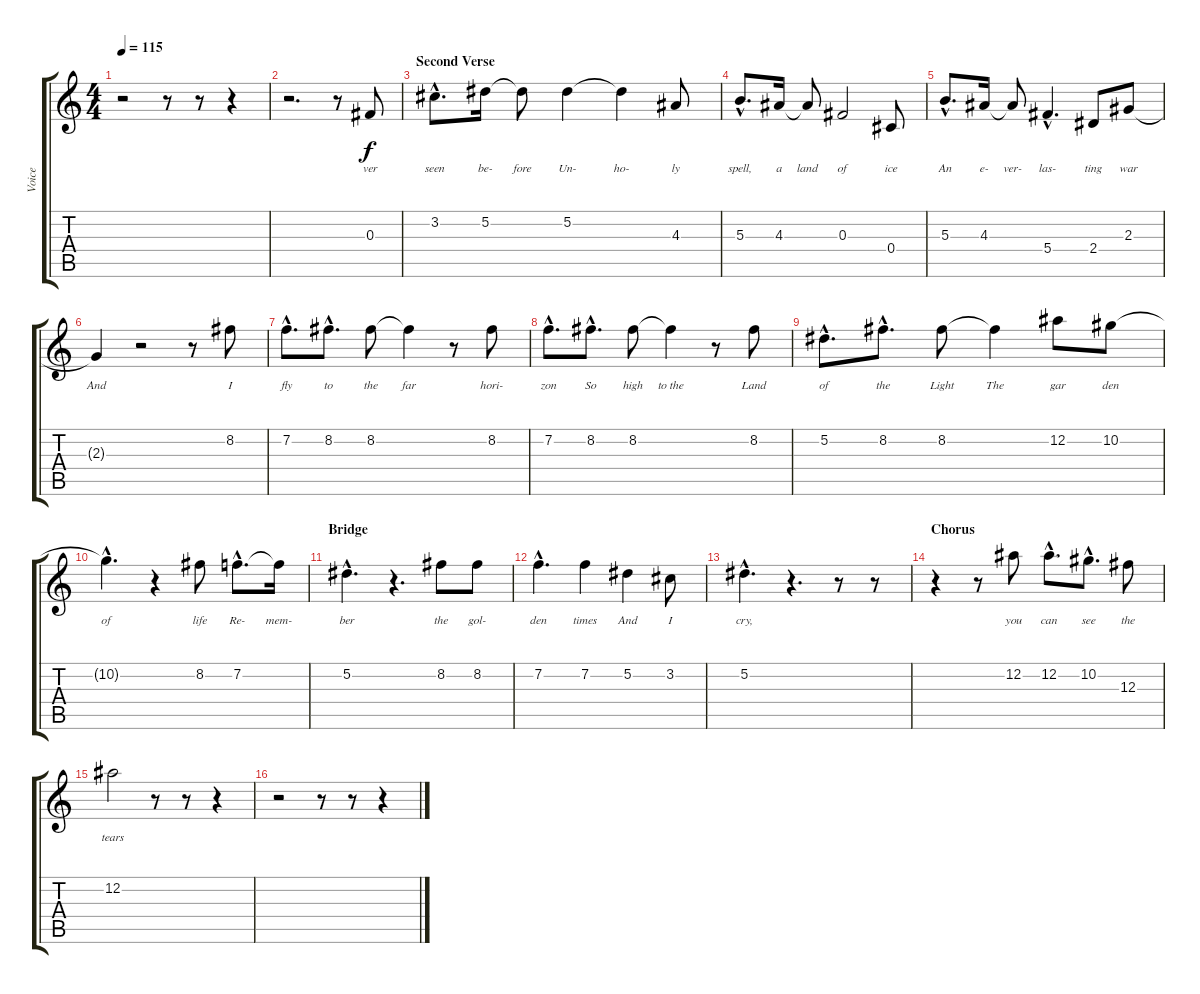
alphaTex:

\track ("Voice" "Voice") {instrument contrabass}
\staff {score tabs}
\tuning (Eb4 Bb3 Gb3 Db3 Ab2 Eb2) {hide}
\ts (4 4)
\tempo 115
\clef g2
\ks c
r.2{dy f} r.8 r.8 r.4 |
r.2{d} r.8 0.3.8{lyrics (0 "ver") lyrics (1 "") lyrics (2 "") lyrics (3 "") lyrics (4 "")} |
\section ("" "Second Verse")
3.2{hac}.8{d lyrics (0 "seen") lyrics (1 "") lyrics (2 "") lyrics (3 "") lyrics (4 "")} 5.2.16{lyrics (0 "be-") lyrics (1 "") lyrics (2 "") lyrics (3 "") lyrics (4 "")} 5.2{t}.8{lyrics (0 "fore") lyrics (1 "") lyrics (2 "") lyrics (3 "") lyrics (4 "")} 5.2.4{lyrics (0 "Un-") lyrics (1 "") lyrics (2 "") lyrics (3 "") lyrics (4 "")} 5.2{t}.4{lyrics (0 "ho-") lyrics (1 "") lyrics (2 "") lyrics (3 "") lyrics (4 "")} 4.3.8{lyrics (0 "ly") lyrics (1 "") lyrics (2 "") lyrics (3 "") lyrics (4 "")} |
5.3{hac}.8{d lyrics (0 "spell,") lyrics (1 "") lyrics (2 "") lyrics (3 "") lyrics (4 "")} 4.3.16{lyrics (0 "a") lyrics (1 "") lyrics (2 "") lyrics (3 "") lyrics (4 "")} 4.3{t}.8{lyrics (0 "land") lyrics (1 "") lyrics (2 "") lyrics (3 "") lyrics (4 "")} 0.3.2{lyrics (0 "of") lyrics (1 "") lyrics (2 "") lyrics (3 "") lyrics (4 "")} 0.4.8{lyrics (0 "ice") lyrics (1 "") lyrics (2 "") lyrics (3 "") lyrics (4 "")} |
5.3{hac}.8{d lyrics (0 "An") lyrics (1 "") lyrics (2 "") lyrics (3 "") lyrics (4 "")} 4.3.16{lyrics (0 "e-") lyrics (1 "") lyrics (2 "") lyrics (3 "") lyrics (4 "")} 4.3{t}.8{lyrics (0 "ver-") lyrics (1 "") lyrics (2 "") lyrics (3 "") lyrics (4 "")} 5.4{hac}.4{d lyrics (0 "las-") lyrics (1 "") lyrics (2 "") lyrics (3 "") lyrics (4 "")} 2.4.8{lyrics (0 "ting") lyrics (1 "") lyrics (2 "") lyrics (3 "") lyrics (4 "")} 2.3.8{lyrics (0 "war") lyrics (1 "") lyrics (2 "") lyrics (3 "") lyrics (4 "")} |
2.3{t}.4{lyrics (0 "And") lyrics (1 "") lyrics (2 "") lyrics (3 "") lyrics (4 "")} r.2 r.8 8.2.8{lyrics (0 "I") lyrics (1 "") lyrics (2 "") lyrics (3 "") lyrics (4 "")} |
7.2{hac}.8{d lyrics (0 "fly") lyrics (1 "") lyrics (2 "") lyrics (3 "") lyrics (4 "")} 8.2{hac}.8{d lyrics (0 "to") lyrics (1 "") lyrics (2 "") lyrics (3 "") lyrics (4 "")} 8.2.8{lyrics (0 "the") lyrics (1 "") lyrics (2 "") lyrics (3 "") lyrics (4 "")} 8.2{t}.4{lyrics (0 "far") lyrics (1 "") lyrics (2 "") lyrics (3 "") lyrics (4 "")} r.8 8.2.8{lyrics (0 "hori-") lyrics (1 "") lyrics (2 "") lyrics (3 "") lyrics (4 "")} |
7.2{hac}.8{d lyrics (0 "zon") lyrics (1 "") lyrics (2 "") lyrics (3 "") lyrics (4 "")} 8.2{hac}.8{d lyrics (0 "So") lyrics (1 "") lyrics (2 "") lyrics (3 "") lyrics (4 "")} 8.2.8{lyrics (0 "high") lyrics (1 "") lyrics (2 "") lyrics (3 "") lyrics (4 "")} 8.2{t}.4{lyrics (0 "to the") lyrics (1 "") lyrics (2 "") lyrics (3 "") lyrics (4 "")} r.8 8.2.8{lyrics (0 "Land") lyrics (1 "") lyrics (2 "") lyrics (3 "") lyrics (4 "")} |
5.2{hac}.8{d lyrics (0 "of") lyrics (1 "") lyrics (2 "") lyrics (3 "") lyrics (4 "")} 8.2{hac}.8{d lyrics (0 "the") lyrics (1 "") lyrics (2 "") lyrics (3 "") lyrics (4 "")} 8.2.8{lyrics (0 "Light") lyrics (1 "") lyrics (2 "") lyrics (3 "") lyrics (4 "")} 8.2{t}.4{lyrics (0 "The") lyrics (1 "") lyrics (2 "") lyrics (3 "") lyrics (4 "")} 12.2.8{lyrics (0 "gar") lyrics (1 "") lyrics (2 "") lyrics (3 "") lyrics (4 "")} 10.2.8{lyrics (0 "den") lyrics (1 "") lyrics (2 "") lyrics (3 "") lyrics (4 "")} |
10.2{hac t}.4{d lyrics (0 "of") lyrics (1 "") lyrics (2 "") lyrics (3 "") lyrics (4 "")} r.4 8.2.8{lyrics (0 "life") lyrics (1 "") lyrics (2 "") lyrics (3 "") lyrics (4 "")} 7.2{hac}.8{d lyrics (0 "Re-") lyrics (1 "") lyrics (2 "") lyrics (3 "") lyrics (4 "")} 7.2{t}.16{lyrics (0 "mem-") lyrics (1 "") lyrics (2 "") lyrics (3 "") lyrics (4 "")} |
\section ("" "Bridge")
5.2{hac}.4{d lyrics (0 "ber") lyrics (1 "") lyrics (2 "") lyrics (3 "") lyrics (4 "")} r.4{d} 8.2.8{lyrics (0 "the") lyrics (1 "") lyrics (2 "") lyrics (3 "") lyrics (4 "")} 8.2.8{lyrics (0 "gol-") lyrics (1 "") lyrics (2 "") lyrics (3 "") lyrics (4 "")} |
7.2{hac}.4{d lyrics (0 "den") lyrics (1 "") lyrics (2 "") lyrics (3 "") lyrics (4 "")} 7.2.4{lyrics (0 "times") lyrics (1 "") lyrics (2 "") lyrics (3 "") lyrics (4 "")} 5.2.4{lyrics (0 "And") lyrics (1 "") lyrics (2 "") lyrics (3 "") lyrics (4 "")} 3.2.8{lyrics (0 "I") lyrics (1 "") lyrics (2 "") lyrics (3 "") lyrics (4 "")} |
5.2{hac}.4{d lyrics (0 "cry,") lyrics (1 "") lyrics (2 "") lyrics (3 "") lyrics (4 "")} r.4{d} r.8 r.8 |
\section ("" "Chorus")
r.4 r.8 12.2.8{lyrics (0 "you") lyrics (1 "") lyrics (2 "") lyrics (3 "") lyrics (4 "")} 12.2{hac}.8{d lyrics (0 "can") lyrics (1 "") lyrics (2 "") lyrics (3 "") lyrics (4 "")} 10.2{hac}.8{d lyrics (0 "see") lyrics (1 "") lyrics (2 "") lyrics (3 "") lyrics (4 "")} 12.3.8{lyrics (0 "the") lyrics (1 "") lyrics (2 "") lyrics (3 "") lyrics (4 "")} |
12.2.2{lyrics (0 "tears") lyrics (1 "") lyrics (2 "") lyrics (3 "") lyrics (4 "")} r.8 r.8 r.4 |
r.2 r.8 r.8 r.4
